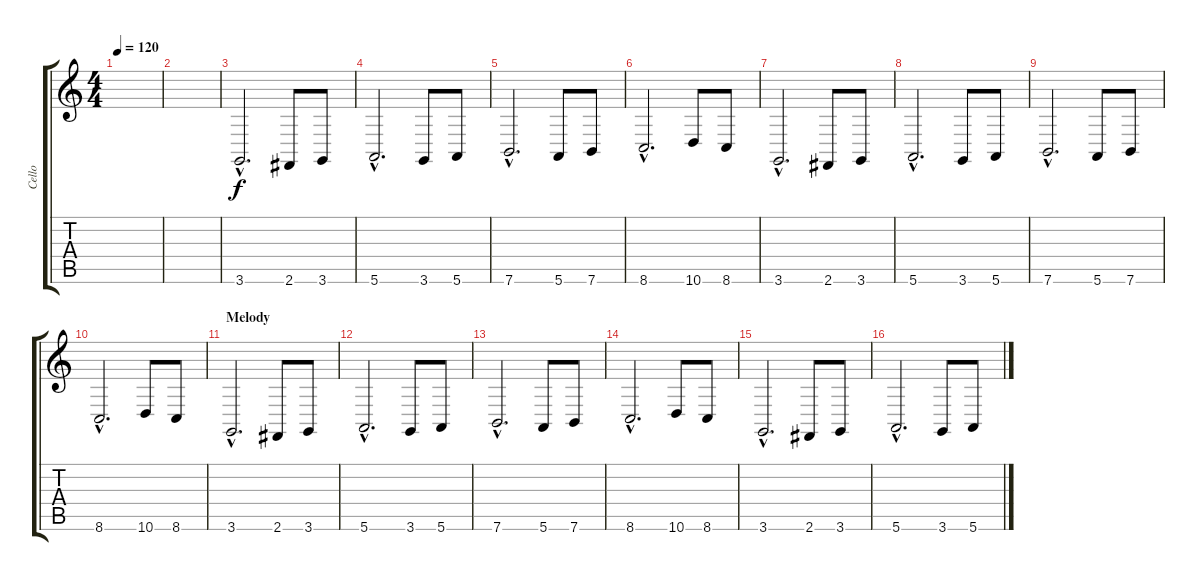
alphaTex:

\track ("Cello" "Cello") {instrument cello}
\staff {score tabs}
\tuning (E4 B3 G3 D3 A2 E2) {hide}
\ts (4 4)
\tempo 120
\clef g2
\ks c
|
|
3.6{hac}.2{d} 2.6.8 3.6.8 |
5.6{hac}.2{d} 3.6.8 5.6.8 |
7.6{hac}.2{d} 5.6.8 7.6.8 |
8.6{hac}.2{d} 10.6.8 8.6.8 |
3.6{hac}.2{d} 2.6.8 3.6.8 |
5.6{hac}.2{d} 3.6.8 5.6.8 |
7.6{hac}.2{d} 5.6.8 7.6.8 |
8.6{hac}.2{d} 10.6.8 8.6.8 |
\section ("" "Melody")
3.6{hac}.2{d} 2.6.8 3.6.8 |
5.6{hac}.2{d} 3.6.8 5.6.8 |
7.6{hac}.2{d} 5.6.8 7.6.8 |
8.6{hac}.2{d} 10.6.8 8.6.8 |
3.6{hac}.2{d} 2.6.8 3.6.8 |
5.6{hac}.2{d} 3.6.8 5.6.8
